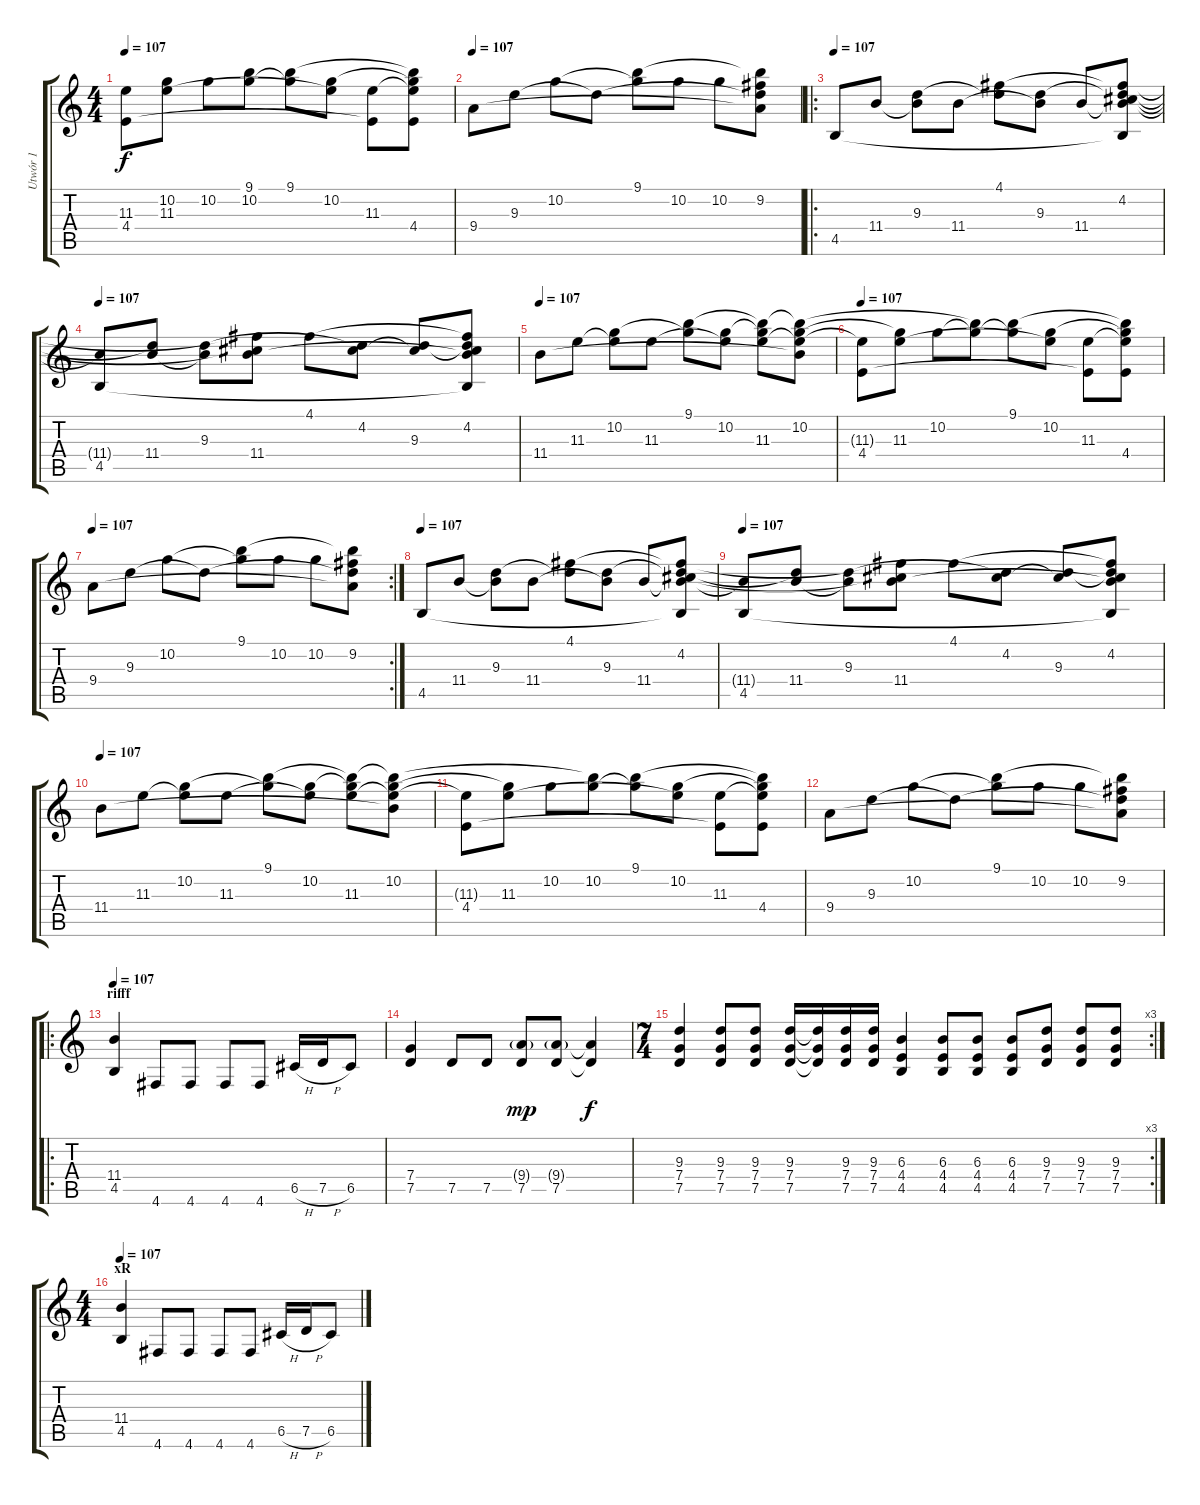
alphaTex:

\track ("Utwór 1" "Utwór 1") {instrument distortionguitar}
\staff {score tabs}
\tuning (D4 A3 F3 C3 G2 D2) {hide}
\ts (4 4)
\tempo 107
\clef g2
\ks c
(11.3{t} 4.4).8{dy f instrument acousticguitarsteel} (10.2{t} 11.3).8 10.2.8 (9.1{t} 10.2).8 (9.1 10.2{t}).8 (10.2 11.3{t}).8 (11.3 4.4{t}).8 (9.1{t} 10.2{t} 11.3{t} 4.4).8 |
\tempo 107
9.4.8{instrument acousticguitarsteel} 9.3.8 10.2.8 9.3{t}.8 (9.1 10.2{t}).8 10.2.8 10.2.8 (9.1{t} 9.2 9.3{t} 9.4{t}).8 |
\ro
\tempo 107
4.5.8{instrument acousticguitarsteel} 11.4.8 (9.3 11.4{t}).8 11.4.8 (4.1 9.3{t}).8 (9.3 11.4{t}).8 11.4.8 (4.1{t} 4.2 9.3{t} 11.4{t} 4.5{t}).8 |
\tempo 107
(11.4{t} 4.5).8{instrument acousticguitarsteel} (9.3{t} 11.4).8 (9.3 11.4{t}).8 (4.1{t} 4.2{t} 11.4).8 4.1.8 (4.2 9.3{t}).8 (4.2{t} 9.3).8 (4.1{t} 4.2 9.3{t} 11.4{t} 4.5{t}).8 |
\tempo 107
11.4.8{instrument acousticguitarsteel} 11.3.8 (10.2 11.3{t}).8 11.3.8 (9.1 10.2{t}).8 (10.2 11.3{t}).8 (9.1{t} 10.2{t} 11.3).8 (9.1{t} 10.2 11.3{t} 11.4{t}).8 |
\tempo 107
(11.3{t} 4.4).8{instrument acousticguitarsteel} (10.2{t} 11.3).8 10.2.8 (9.1{t} 10.2{t}).8 (9.1 10.2{t}).8 (10.2 11.3{t}).8 (11.3 4.4{t}).8 (9.1{t} 10.2{t} 11.3{t} 4.4).8 |
\rc 2
\tempo 107
9.4.8{instrument acousticguitarsteel} 9.3.8 10.2.8 9.3{t}.8 (9.1 10.2{t}).8 10.2.8 10.2.8 (9.1{t} 9.2 9.3{t} 9.4{t}).8 |
\tempo 107
4.5.8{instrument acousticguitarsteel} 11.4.8 (9.3 11.4{t}).8 11.4.8 (4.1 9.3{t}).8 (9.3 11.4{t}).8 11.4.8 (4.1{t} 4.2 9.3{t} 11.4{t} 4.5{t}).8 |
\tempo 107
(11.4{t} 4.5).8{instrument acousticguitarsteel} (9.3{t} 11.4).8 (9.3 11.4{t}).8 (4.1{t} 4.2{t} 11.4).8 4.1.8 (4.2 9.3{t}).8 (4.2{t} 9.3).8 (4.1{t} 4.2 9.3{t} 11.4{t} 4.5{t}).8 |
\tempo 107
11.4.8{instrument acousticguitarsteel} 11.3.8 (10.2 11.3{t}).8 11.3.8 (9.1 10.2{t}).8 (10.2 11.3{t}).8 (9.1{t} 10.2{t} 11.3).8 (9.1{t} 10.2 11.3{t} 11.4{t}).8 |
(11.3{t} 4.4).8{instrument acousticguitarsteel} (10.2{t} 11.3).8 10.2.8 (9.1{t} 10.2).8 (9.1 10.2{t}).8 (10.2 11.3{t}).8 (11.3 4.4{t}).8 (9.1{t} 10.2{t} 11.3{t} 4.4).8 |
9.4.8{instrument acousticguitarsteel} 9.3.8 10.2.8 9.3{t}.8 (9.1 10.2{t}).8 10.2.8 10.2.8 (9.1{t} 9.2 9.3{t} 9.4{t}).8 |
\ro
\section ("" "rifff")
\tempo 107
(11.4 4.5).4{instrument distortionguitar} 4.6.8 4.6.8 4.6.8 4.6.8 6.5{h}.16 7.5{h}.16 6.5.8 |
(7.4 7.5).4 7.5.8 7.5.8 (9.4{g} 7.5).8{dy mp} (9.4{g} 7.5).8 (9.4{t} 7.5{t}).4{dy f} |
\rc 3
\ts (7 4)
(9.3 7.4 7.5).4 (9.3 7.4 7.5).8 (9.3 7.4 7.5).8 (9.3 7.4 7.5).16 (9.3{t} 7.4{t} 7.5{t}).16 (9.3 7.4 7.5).16 (9.3 7.4 7.5).16 (6.3 4.4 4.5).4 (6.3 4.4 4.5).8 (6.3 4.4 4.5).8 (6.3 4.4 4.5).8 (9.3 7.4 7.5).8 (9.3 7.4 7.5).8 (9.3 7.4 7.5).8 |
\ts (4 4)
\section ("" "xR")
\tempo 107
(11.4 4.5).4{instrument distortionguitar} 4.6.8 4.6.8 4.6.8 4.6.8 6.5{h}.16 7.5{h}.16 6.5.8
